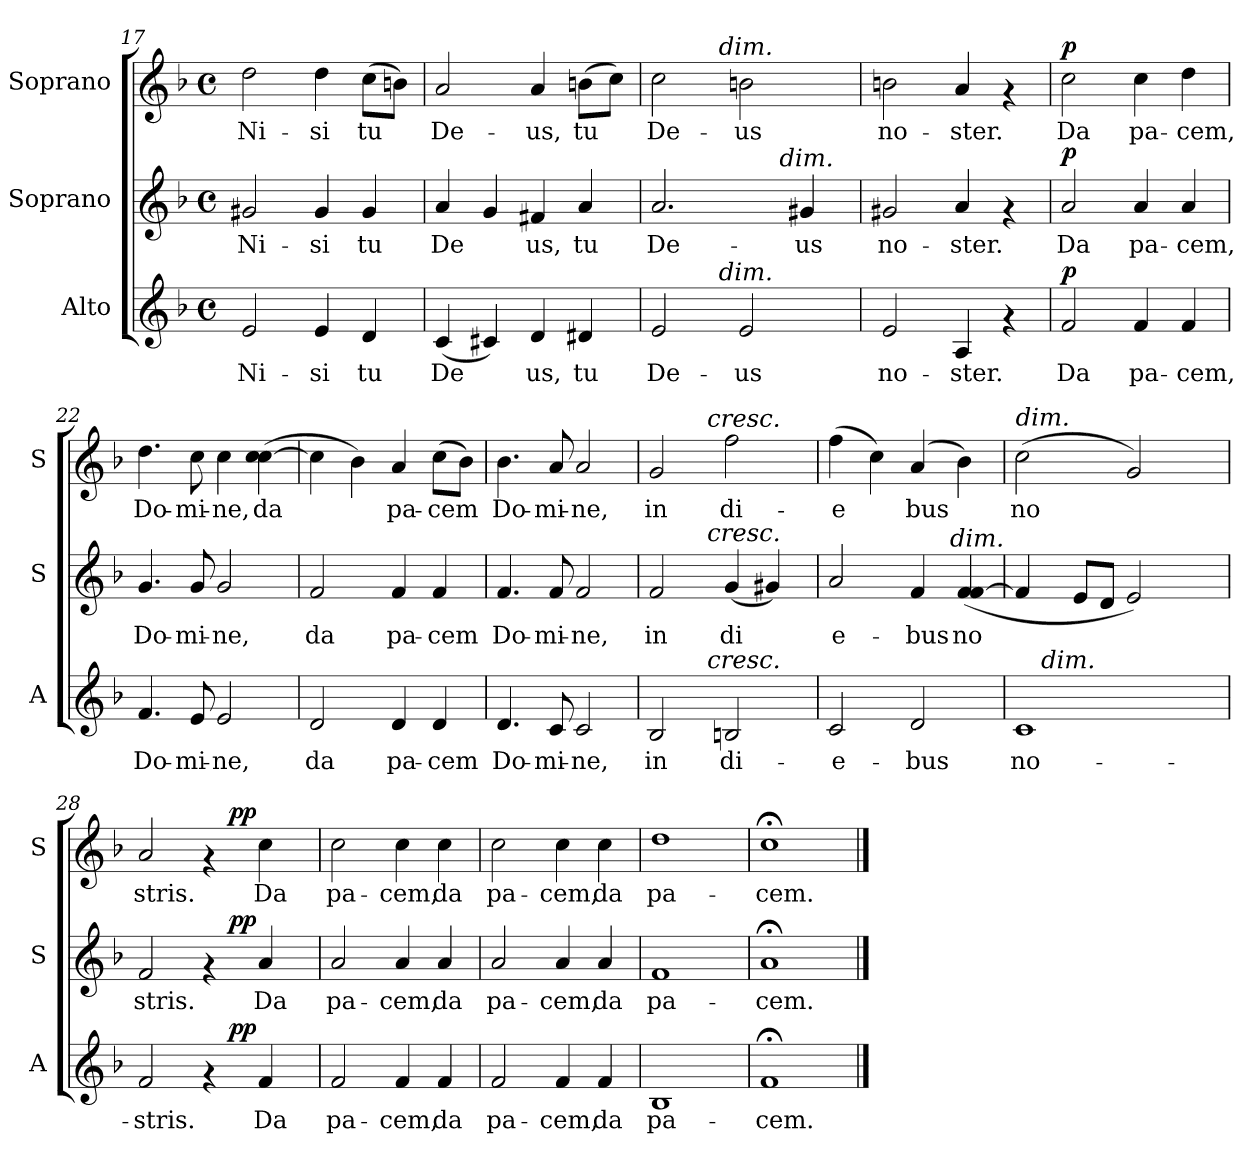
**kern	**text	**dynam	**kern	**text	**dynam	**kern	**text	**dynam
*part3	*part3	*part3	*part2	*part2	*part2	*part1	*part1	*part1
*staff3	*staff3	*staff3	*staff2	*staff2	*staff2	*staff1	*staff1	*staff1
*I"Alto	*	*	*I"Soprano	*	*	*I"Soprano	*	*
*I'A	*	*	*I'S	*	*	*I'S	*	*
*clefG2	*	*	*clefG2	*	*	*clefG2	*	*
*k[b-]	*	*	*k[b-]	*	*	*k[b-]	*	*
*F:	*	*	*F:	*	*	*F:	*	*
*M4/4	*	*	*M4/4	*	*	*M4/4	*	*
*met(c)	*	*	*met(c)	*	*	*met(c)	*	*
=17	=17	=17	=17	=17	=17	=17	=17	=17
!	!LO:LY:b:cj	!	!	!LO:LY:b:cj	!	!	!LO:LY:b:cj	!
2e/	Ni-	.	2g#X/	Ni-	.	2dd\	Ni-	.
!	!LO:LY:b:cj	!	!	!LO:LY:b:cj	!	!	!LO:LY:b:cj	!
4e/	-si	.	4g#/	-si	.	4dd\	-si	.
!	!LO:LY:b:cj	!	!	!LO:LY:b:cj	!	!	!LO:LY:b:cj	!
4d/	tu	.	4g#/	tu	.	(>8cc\L	tu	.
!	!	!	!	!	!	!	!LO:LY:b:cj	!
.	.	.	.	.	.	8bn\J)	.	.
=18	=18	=18	=18	=18	=18	=18	=18	=18
!	!LO:LY:b:cj	!	!	!LO:LY:b:cj	!	!	!LO:LY:b:cj	!
(<4c/	De-	.	4a/	De-	.	2a/	De-	.
!	!LO:LY:b:cj	!	!	!LO:LY:b:cj	!	!	!	!
4c#X/)	--	.	4g/	--	.	.	.	.
!	!LO:LY:b:cj	!	!	!LO:LY:b:cj	!	!	!LO:LY:b:cj	!
4d/	-us,	.	4f#X/	-us,	.	4a/	-us,	.
!	!LO:LY:b:cj	!	!	!LO:LY:b:cj	!	!	!LO:LY:b:cj	!
4d#X/	tu	.	4a/	tu	.	(>8bn\L	tu	.
!	!	!	!	!	!	!	!LO:LY:b:cj	!
.	.	.	.	.	.	8cc\J)	.	.
!!LO:LB:g=z
=19	=19	=19	=19	=19	=19	=19	=19	=19
!	!LO:LY:b:cj	!	!	!LO:LY:b:cj	!	!	!LO:LY:b:cj	!
*^	*	*	*^	*	*	*^	*	*
2e/	4..ryy	De-	.	2.a/	2ryy	De-	.	2cc\	4..ryy	De-	.
!	!	!	!	!	!	!	!	!	!LO:TX:a:i:t=dim.	!	!
!	!LO:TX:a:i:t=dim.	!	!	!	!	!	!	!	!	!	!
.	2ryy	.	.	.	.	.	.	.	2ryy	.	.
!	!	!LO:LY:b:cj	!	!	!	!	!	!	!	!LO:LY:b:cj	!
2e/	.	-us	.	.	8.ryy	.	.	2bn\	.	-us	.
!	!	!	!	!	!LO:TX:a:i:t=dim.	!	!	!	!	!	!
.	.	.	.	.	4ryy	.	.	.	.	.	.
!	!	!	!	!	!	!LO:LY:b:cj	!	!	!	!	!
.	.	.	.	4g#X/	.	-us	.	.	.	.	.
.	16ryy	.	.	.	16ryy	.	.	.	16ryy	.	.
=20	=20	=20	=20	=20	=20	=20	=20	=20	=20	=20	=20
!	!	!LO:LY:b:cj	!	!	!	!LO:LY:b:cj	!	!	!	!LO:LY:b:cj	!
*v	*v	*	*	*	*	*	*	*v	*v	*	*
*	*	*	*v	*v	*	*	*	*	*
2e/	no-	.	2g#X/	no-	.	2bn\	no-	.
!	!LO:LY:b:cj	!	!	!LO:LY:b:cj	!	!	!LO:LY:b:cj	!
4A/	-ster.	.	4a/	-ster.	.	4a/	-ster.	.
4rf	.	.	4rf	.	.	4rf	.	.
=21	=21	=21	=21	=21	=21	=21	=21	=21
!	!LO:LY:b:cj	!LO:DY:a	!	!LO:LY:b:cj	!LO:DY:a	!	!LO:LY:b:cj	!LO:DY:a
2f/	Da	p	2a/	Da	p	2cc\	Da	p
!	!LO:LY:b:cj	!	!	!LO:LY:b:cj	!	!	!LO:LY:b:cj	!
4f/	pa-	.	4a/	pa-	.	4cc\	pa-	.
!	!LO:LY:b:cj	!	!	!LO:LY:b:cj	!	!	!LO:LY:b:cj	!
4f/	-cem,	.	4a/	-cem,	.	4dd\	-cem,	.
=22	=22	=22	=22	=22	=22	=22	=22	=22
!	!LO:LY:b:cj	!	!	!LO:LY:b:cj	!	!	!LO:LY:b:cj	!
4.f/	Do-	.	4.g/	Do-	.	4.dd\	Do-	.
!	!LO:LY:b:cj	!	!	!LO:LY:b:cj	!	!	!LO:LY:b:cj	!
8e/	-mi-	.	8g/	-mi-	.	8cc\	-mi-	.
!	!LO:LY:b:cj	!	!	!LO:LY:b:cj	!	!	!LO:LY:b:cj	!
2e/	-ne,	.	2g/	-ne,	.	4cc\	-ne,	.
!	!	!	!	!	!	!	!LO:LY:b:cj	!
.	.	.	.	.	.	(>4cc\ [<4cc\	da	.
!!LO:LB:g=z
=23	=23	=23	=23	=23	=23	=23	=23	=23
!	!LO:LY:b:cj	!	!	!LO:LY:b:cj	!	!	!LO:LY:b:cj	!
2d/	da	.	2f/	da	.	4cc\]	.	.
!	!	!	!	!	!	!	!LO:LY:b:cj	!
.	.	.	.	.	.	4b-\)	.	.
!	!LO:LY:b:cj	!	!	!LO:LY:b:cj	!	!	!LO:LY:b:cj	!
4d/	pa-	.	4f/	pa-	.	4a/	pa-	.
!	!LO:LY:b:cj	!	!	!LO:LY:b:cj	!	!	!LO:LY:b:cj	!
4d/	-cem	.	4f/	-cem	.	(>8cc\L	-cem	.
!	!	!	!	!	!	!	!LO:LY:b:cj	!
.	.	.	.	.	.	8b-\J)	.	.
=24	=24	=24	=24	=24	=24	=24	=24	=24
!	!LO:LY:b:cj	!	!	!LO:LY:b:cj	!	!	!LO:LY:b:cj	!
4.d/	Do-	.	4.f/	Do-	.	4.b-\	Do-	.
!	!LO:LY:b:cj	!	!	!LO:LY:b:cj	!	!	!LO:LY:b:cj	!
8c/	-mi-	.	8f/	-mi-	.	8a/	-mi-	.
!	!LO:LY:b:cj	!	!	!LO:LY:b:cj	!	!	!LO:LY:b:cj	!
2c/	-ne,	.	2f/	-ne,	.	2a/	-ne,	.
=25	=25	=25	=25	=25	=25	=25	=25	=25
!	!LO:LY:b:cj	!	!	!LO:LY:b:cj	!	!	!LO:LY:b:cj	!
*^	*	*	*^	*	*	*^	*	*
2B-/	4..ryy	in	.	2f/	4..ryy	in	.	2g/	4..ryy	in	.
!	!	!	!	!	!	!	!	!	!LO:TX:a:i:t=cresc.	!	!
!	!	!	!	!	!LO:TX:a:i:t=cresc.	!	!	!	!	!	!
!	!LO:TX:a:i:t=cresc.	!	!	!	!	!	!	!	!	!	!
.	2ryy	.	.	.	2ryy	.	.	.	2ryy	.	.
!	!	!LO:LY:b:cj	!	!	!	!LO:LY:b:cj	!	!	!	!LO:LY:b:cj	!
2Bn/	.	di-	.	(<4g/	.	di-	.	2ff\	.	di-	.
!	!	!	!	!	!	!LO:LY:b:cj	!	!	!	!	!
.	.	.	.	4g#X/)	.	--	.	.	.	.	.
.	16ryy	.	.	.	16ryy	.	.	.	16ryy	.	.
=26	=26	=26	=26	=26	=26	=26	=26	=26	=26	=26	=26
!	!	!LO:LY:b:cj	!	!	!	!LO:LY:b:cj	!	!	!	!LO:LY:b:cj	!
*v	*v	*	*	*	*	*	*	*v	*v	*	*
2c/	-e-	.	2a/	2ryy	-e-	.	(>4ff\	-e-	.
!	!	!	!	!	!	!	!	!LO:LY:b:cj	!
.	.	.	.	.	.	.	4cc\)	--	.
!	!LO:LY:b:cj	!	!	!	!LO:LY:b:cj	!	!	!LO:LY:b:cj	!
2d/	-bus	.	4f/	8...ryy	-bus	.	(>4a/	-bus	.
!	!	!	!	!LO:TX:a:i:t=dim.	!	!	!	!	!
.	.	.	.	4ryy	.	.	.	.	.
!	!	!	!	!	!LO:LY:b:cj	!	!	!LO:LY:b:cj	!
.	.	.	(<4f/ [<4f/	.	no-	.	4b-\)	.	.
.	.	.	.	64ryy	.	.	.	.	.
!!LO:PB:g=z
=27	=27	=27	=27	=27	=27	=27	=27	=27	=27
!	!	!	!	!	!	!	!LO:TX:a:i:t=dim.	!	!
!	!LO:LY:b:cj	!	!	!	!LO:LY:b:cj	!	!	!LO:LY:b:cj	!
*^	*	*	*v	*v	*	*	*	*	*
1c	16ryy	no-	.	4f/]	--	.	(>2cc\	no-	.
.	64ryy	.	.	.	.	.	.	.	.
!	!LO:TX:a:i:t=dim.	!	!	!	!	!	!	!	!
.	2ryy	.	.	.	.	.	.	.	.
!	!	!	!	!	!LO:LY:b:cj	!	!	!	!
.	.	.	.	8e/L	--	.	.	.	.
!	!	!	!	!	!LO:LY:b:cj	!	!	!	!
.	.	.	.	8d/J	--	.	.	.	.
!	!	!	!	!	!LO:LY:b:cj	!	!	!LO:LY:b:cj	!
.	.	.	.	2e/)	--	.	2g/)	--	.
.	4ryy	.	.	.	.	.	.	.	.
.	8ryy	.	.	.	.	.	.	.	.
.	32.ryy	.	.	.	.	.	.	.	.
=28	=28	=28	=28	=28	=28	=28	=28	=28	=28
!	!	!LO:LY:b:cj	!	!	!LO:LY:b:cj	!	!	!LO:LY:b:cj	!
*	*	*	*	*^	*	*	*^	*	*
2f/	2ryy	-stris.	.	2f/	2ryy	-stris.	.	2a/	2ryy	-stris.	.
4rf	16..ryy	.	.	4rf	16..ryy	.	.	4rf	16..ryy	.	.
!	!	!	!LO:DY:a	!	!	!	!LO:DY:a	!	!	!	!LO:DY:a
.	4ryy	.	pp	.	4ryy	.	pp	.	4ryy	.	pp
!	!	!LO:LY:b:cj	!	!	!	!LO:LY:b:cj	!	!	!	!LO:LY:b:cj	!
4f/	.	Da	.	4a/	.	Da	.	4cc\	.	Da	.
.	8ryy	.	.	.	8ryy	.	.	.	8ryy	.	.
.	64ryy	.	.	.	64ryy	.	.	.	64ryy	.	.
=29	=29	=29	=29	=29	=29	=29	=29	=29	=29	=29	=29
!	!	!LO:LY:b:cj	!	!	!	!LO:LY:b:cj	!	!	!	!LO:LY:b:cj	!
*v	*v	*	*	*	*	*	*	*v	*v	*	*
*	*	*	*v	*v	*	*	*	*	*
2f/	pa-	.	2a/	pa-	.	2cc\	pa-	.
!	!LO:LY:b:cj	!	!	!LO:LY:b:cj	!	!	!LO:LY:b:cj	!
4f/	-cem,	.	4a/	-cem,	.	4cc\	-cem,	.
!	!LO:LY:b:cj	!	!	!LO:LY:b:cj	!	!	!LO:LY:b:cj	!
4f/	da	.	4a/	da	.	4cc\	da	.
=30	=30	=30	=30	=30	=30	=30	=30	=30
!	!LO:LY:b:cj	!	!	!LO:LY:b:cj	!	!	!LO:LY:b:cj	!
2f/	pa-	.	2a/	pa-	.	2cc\	pa-	.
!	!LO:LY:b:cj	!	!	!LO:LY:b:cj	!	!	!LO:LY:b:cj	!
4f/	-cem,	.	4a/	-cem,	.	4cc\	-cem,	.
!	!LO:LY:b:cj	!	!	!LO:LY:b:cj	!	!	!LO:LY:b:cj	!
4f/	da	.	4a/	da	.	4cc\	da	.
=31	=31	=31	=31	=31	=31	=31	=31	=31
!	!LO:LY:b:cj	!	!	!LO:LY:b:cj	!	!	!LO:LY:b:cj	!
1B-	pa-	.	1f	pa-	.	1dd	pa-	.
=32	=32	=32	=32	=32	=32	=32	=32	=32
!	!LO:LY:b:cj	!	!	!LO:LY:b:cj	!	!	!LO:LY:b:cj	!
1f;<	-cem.	.	1a;<	-cem.	.	1cc;<	-cem.	.
==	==	==	==	==	==	==	==	==
*-	*-	*-	*-	*-	*-	*-	*-	*-
